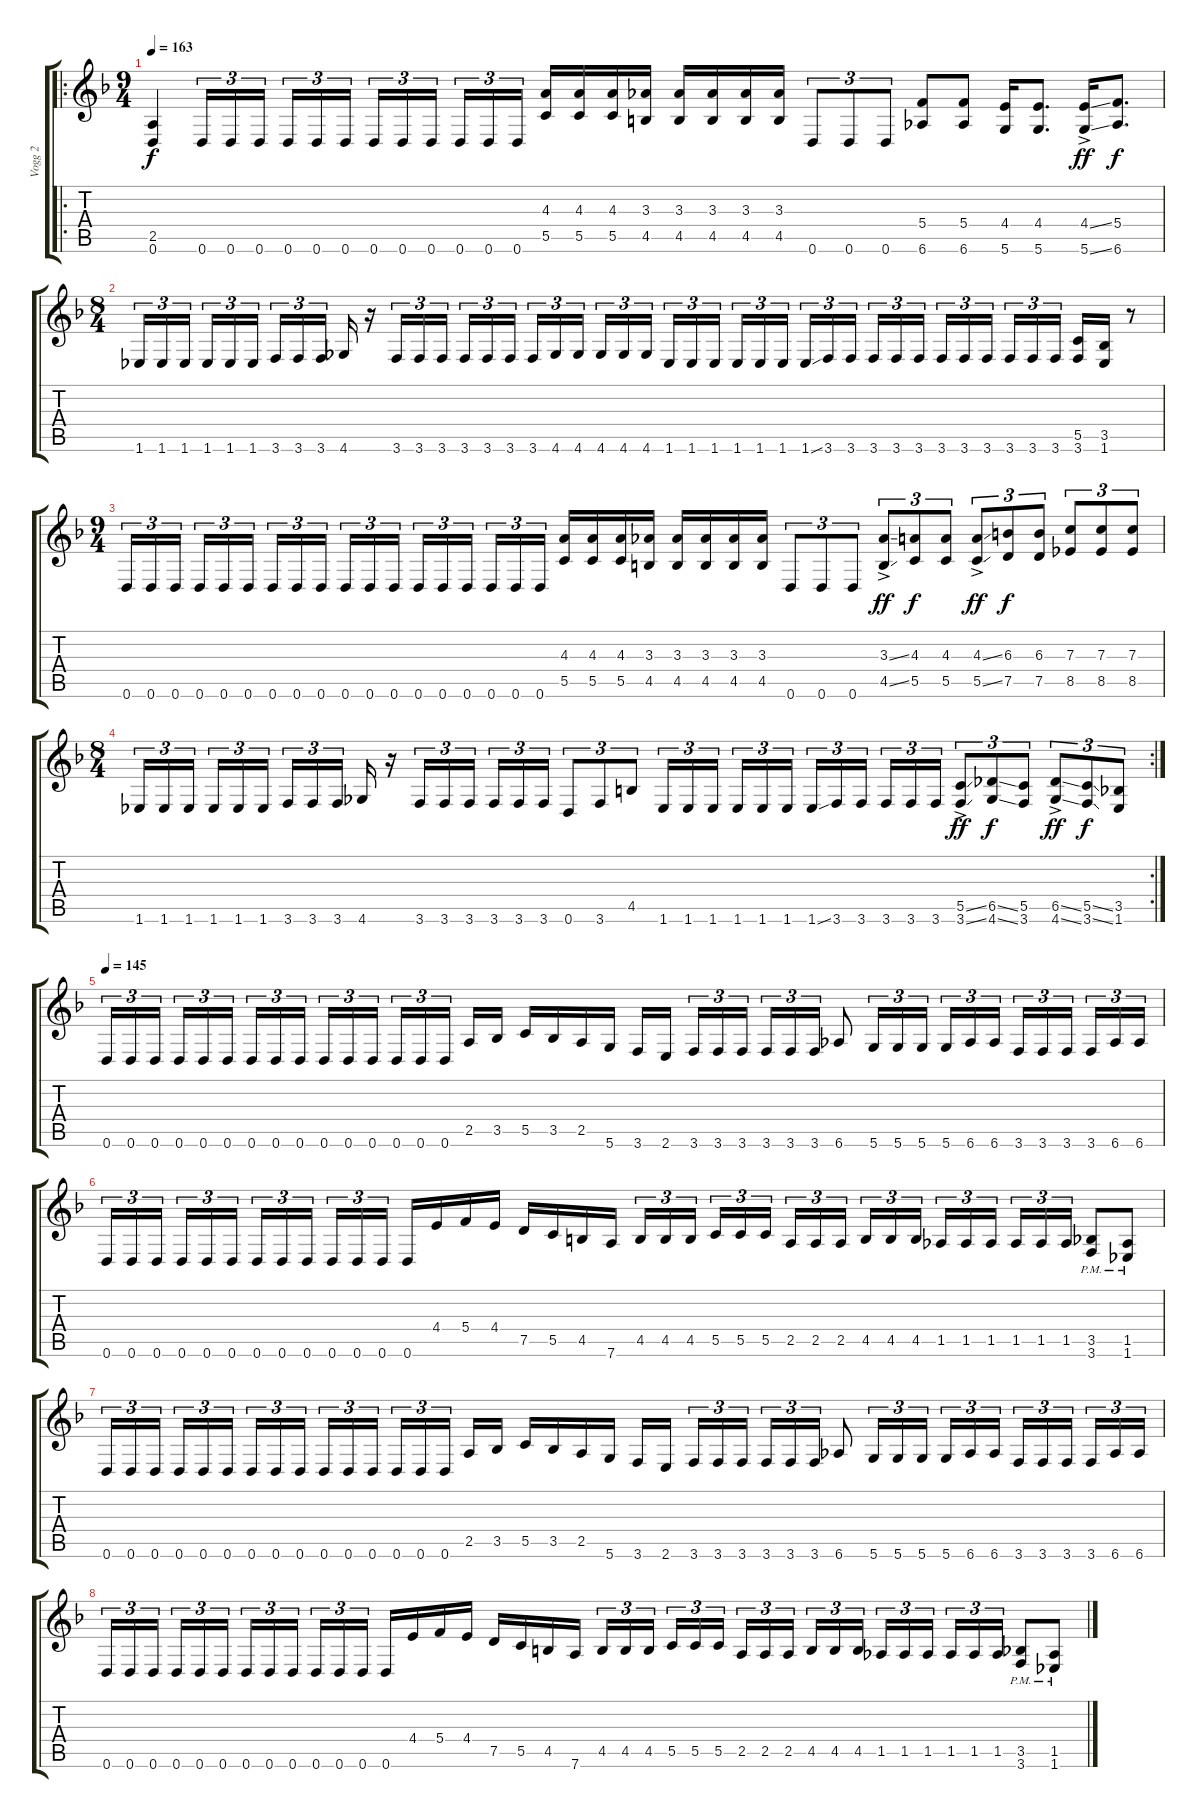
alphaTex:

\track ("Vogg 2" "Vogg 2") {instrument distortionguitar}
\staff {score tabs}
\tuning (D4 A3 F3 C3 G2 D2) {hide}
\ro
\ts (9 4)
\tempo 163
\clef g2
\ks f
(2.5 0.6).4{dy f} 0.6.16{tu (3 2)} 0.6.16{tu (3 2)} 0.6.16{tu (3 2) beam splitsecondary} 0.6.16{tu (3 2)} 0.6.16{tu (3 2)} 0.6.16{tu (3 2) beam splitsecondary} 0.6.16{tu (3 2)} 0.6.16{tu (3 2)} 0.6.16{tu (3 2) beam splitsecondary} 0.6.16{tu (3 2)} 0.6.16{tu (3 2)} 0.6.16{tu (3 2)} (4.3 5.5).16 (4.3 5.5).16 (4.3 5.5).16 (3.3 4.5).16 (3.3 4.5).16 (3.3 4.5).16 (3.3 4.5).16 (3.3 4.5).16 0.6.8{tu (3 2)} 0.6.8{tu (3 2)} 0.6.8{tu (3 2)} (5.4 6.6).8 (5.4 6.6).8 (4.4 5.6).16 (4.4 5.6).8{d} (4.4{ss ac} 5.6{ss ac}).16{dy ff} (5.4 6.6).8{d dy f} |
\ts (8 4)
1.6.16{tu (3 2)} 1.6.16{tu (3 2)} 1.6.16{tu (3 2) beam splitsecondary} 1.6.16{tu (3 2)} 1.6.16{tu (3 2)} 1.6.16{tu (3 2)} 3.6.16{tu (3 2)} 3.6.16{tu (3 2)} 3.6.16{tu (3 2) beam splitsecondary} 4.6.16 r.16 3.6.16{tu (3 2)} 3.6.16{tu (3 2)} 3.6.16{tu (3 2) beam splitsecondary} 3.6.16{tu (3 2)} 3.6.16{tu (3 2)} 3.6.16{tu (3 2)} 3.6.16{tu (3 2)} 4.6.16{tu (3 2)} 4.6.16{tu (3 2) beam splitsecondary} 4.6.16{tu (3 2)} 4.6.16{tu (3 2)} 4.6.16{tu (3 2)} 1.6.16{tu (3 2)} 1.6.16{tu (3 2)} 1.6.16{tu (3 2) beam splitsecondary} 1.6.16{tu (3 2)} 1.6.16{tu (3 2)} 1.6.16{tu (3 2)} 1.6{ss}.16{tu (3 2)} 3.6.16{tu (3 2)} 3.6.16{tu (3 2) beam splitsecondary} 3.6.16{tu (3 2)} 3.6.16{tu (3 2)} 3.6.16{tu (3 2)} 3.6.16{tu (3 2)} 3.6.16{tu (3 2)} 3.6.16{tu (3 2) beam splitsecondary} 3.6.16{tu (3 2)} 3.6.16{tu (3 2)} 3.6.16{tu (3 2)} (5.5 3.6).16 (3.5 1.6).16 r.8 |
\ts (9 4)
0.6.16{tu (3 2)} 0.6.16{tu (3 2)} 0.6.16{tu (3 2) beam splitsecondary} 0.6.16{tu (3 2)} 0.6.16{tu (3 2)} 0.6.16{tu (3 2) beam splitsecondary} 0.6.16{tu (3 2)} 0.6.16{tu (3 2)} 0.6.16{tu (3 2) beam splitsecondary} 0.6.16{tu (3 2)} 0.6.16{tu (3 2)} 0.6.16{tu (3 2) beam splitsecondary} 0.6.16{tu (3 2)} 0.6.16{tu (3 2)} 0.6.16{tu (3 2) beam splitsecondary} 0.6.16{tu (3 2)} 0.6.16{tu (3 2)} 0.6.16{tu (3 2)} (4.3 5.5).16 (4.3 5.5).16 (4.3 5.5).16 (3.3 4.5).16 (3.3 4.5).16 (3.3 4.5).16 (3.3 4.5).16 (3.3 4.5).16 0.6.8{tu (3 2)} 0.6.8{tu (3 2)} 0.6.8{tu (3 2)} (3.3{ss ac} 4.5{ss ac}).8{tu (3 2) dy ff} (4.3 5.5).8{tu (3 2) dy f} (4.3 5.5).8{tu (3 2)} (4.3{ss ac} 5.5{ss ac}).8{tu (3 2) dy ff} (6.3 7.5).8{tu (3 2) dy f} (6.3 7.5).8{tu (3 2)} (7.3 8.5).8{tu (3 2)} (7.3 8.5).8{tu (3 2)} (7.3 8.5).8{tu (3 2)} |
\rc 2
\ts (8 4)
1.6.16{tu (3 2)} 1.6.16{tu (3 2)} 1.6.16{tu (3 2) beam splitsecondary} 1.6.16{tu (3 2)} 1.6.16{tu (3 2)} 1.6.16{tu (3 2)} 3.6.16{tu (3 2)} 3.6.16{tu (3 2)} 3.6.16{tu (3 2) beam splitsecondary} 4.6.16 r.16 3.6.16{tu (3 2)} 3.6.16{tu (3 2)} 3.6.16{tu (3 2) beam splitsecondary} 3.6.16{tu (3 2)} 3.6.16{tu (3 2)} 3.6.16{tu (3 2)} 0.6.8{tu (3 2)} 3.6.8{tu (3 2)} 4.5.8{tu (3 2)} 1.6.16{tu (3 2)} 1.6.16{tu (3 2)} 1.6.16{tu (3 2) beam splitsecondary} 1.6.16{tu (3 2)} 1.6.16{tu (3 2)} 1.6.16{tu (3 2)} 1.6{ss}.16{tu (3 2)} 3.6.16{tu (3 2)} 3.6.16{tu (3 2) beam splitsecondary} 3.6.16{tu (3 2)} 3.6.16{tu (3 2)} 3.6.16{tu (3 2)} (5.5{ss ac} 3.6{ss ac}).8{tu (3 2) dy ff} (6.5{ss} 4.6{ss}).8{tu (3 2) dy f} (5.5 3.6).8{tu (3 2)} (6.5{ss ac} 4.6{ss ac}).8{tu (3 2) dy ff} (5.5{ss} 3.6{ss}).8{tu (3 2) dy f} (3.5 1.6).8{tu (3 2)} |
\tempo 145
0.6.16{tu (3 2)} 0.6.16{tu (3 2)} 0.6.16{tu (3 2) beam splitsecondary} 0.6.16{tu (3 2)} 0.6.16{tu (3 2)} 0.6.16{tu (3 2)} 0.6.16{tu (3 2)} 0.6.16{tu (3 2)} 0.6.16{tu (3 2) beam splitsecondary} 0.6.16{tu (3 2)} 0.6.16{tu (3 2)} 0.6.16{tu (3 2)} 0.6.16{tu (3 2)} 0.6.16{tu (3 2)} 0.6.16{tu (3 2) beam splitsecondary} 2.5.16 3.5.16 5.5.16 3.5.16 2.5.16 5.6.16 3.6.16 2.6.16{beam splitsecondary} 3.6.16{tu (3 2)} 3.6.16{tu (3 2)} 3.6.16{tu (3 2)} 3.6.16{tu (3 2)} 3.6.16{tu (3 2)} 3.6.16{tu (3 2)} 6.6.8 5.6.16{tu (3 2)} 5.6.16{tu (3 2)} 5.6.16{tu (3 2) beam splitsecondary} 5.6.16{tu (3 2)} 6.6.16{tu (3 2)} 6.6.16{tu (3 2)} 3.6.16{tu (3 2)} 3.6.16{tu (3 2)} 3.6.16{tu (3 2) beam splitsecondary} 3.6.16{tu (3 2)} 6.6.16{tu (3 2)} 6.6.16{tu (3 2)} |
0.6.16{tu (3 2)} 0.6.16{tu (3 2)} 0.6.16{tu (3 2) beam splitsecondary} 0.6.16{tu (3 2)} 0.6.16{tu (3 2)} 0.6.16{tu (3 2)} 0.6.16{tu (3 2)} 0.6.16{tu (3 2)} 0.6.16{tu (3 2) beam splitsecondary} 0.6.16{tu (3 2)} 0.6.16{tu (3 2)} 0.6.16{tu (3 2)} 0.6.16 4.4.16 5.4.16 4.4.16 7.5.16 5.5.16 4.5.16 7.6.16 4.5.16{tu (3 2)} 4.5.16{tu (3 2)} 4.5.16{tu (3 2) beam splitsecondary} 5.5.16{tu (3 2)} 5.5.16{tu (3 2)} 5.5.16{tu (3 2)} 2.5.16{tu (3 2)} 2.5.16{tu (3 2)} 2.5.16{tu (3 2) beam splitsecondary} 4.5.16{tu (3 2)} 4.5.16{tu (3 2)} 4.5.16{tu (3 2)} 1.5.16{tu (3 2)} 1.5.16{tu (3 2)} 1.5.16{tu (3 2) beam splitsecondary} 1.5.16{tu (3 2)} 1.5.16{tu (3 2)} 1.5.16{tu (3 2)} (3.5{pm} 3.6{pm}).8 (1.5{pm} 1.6{pm}).8 |
0.6.16{tu (3 2)} 0.6.16{tu (3 2)} 0.6.16{tu (3 2) beam splitsecondary} 0.6.16{tu (3 2)} 0.6.16{tu (3 2)} 0.6.16{tu (3 2)} 0.6.16{tu (3 2)} 0.6.16{tu (3 2)} 0.6.16{tu (3 2) beam splitsecondary} 0.6.16{tu (3 2)} 0.6.16{tu (3 2)} 0.6.16{tu (3 2)} 0.6.16{tu (3 2)} 0.6.16{tu (3 2)} 0.6.16{tu (3 2) beam splitsecondary} 2.5.16 3.5.16 5.5.16 3.5.16 2.5.16 5.6.16 3.6.16 2.6.16{beam splitsecondary} 3.6.16{tu (3 2)} 3.6.16{tu (3 2)} 3.6.16{tu (3 2)} 3.6.16{tu (3 2)} 3.6.16{tu (3 2)} 3.6.16{tu (3 2)} 6.6.8 5.6.16{tu (3 2)} 5.6.16{tu (3 2)} 5.6.16{tu (3 2) beam splitsecondary} 5.6.16{tu (3 2)} 6.6.16{tu (3 2)} 6.6.16{tu (3 2)} 3.6.16{tu (3 2)} 3.6.16{tu (3 2)} 3.6.16{tu (3 2) beam splitsecondary} 3.6.16{tu (3 2)} 6.6.16{tu (3 2)} 6.6.16{tu (3 2)} |
0.6.16{tu (3 2)} 0.6.16{tu (3 2)} 0.6.16{tu (3 2) beam splitsecondary} 0.6.16{tu (3 2)} 0.6.16{tu (3 2)} 0.6.16{tu (3 2)} 0.6.16{tu (3 2)} 0.6.16{tu (3 2)} 0.6.16{tu (3 2) beam splitsecondary} 0.6.16{tu (3 2)} 0.6.16{tu (3 2)} 0.6.16{tu (3 2)} 0.6.16 4.4.16 5.4.16 4.4.16 7.5.16 5.5.16 4.5.16 7.6.16 4.5.16{tu (3 2)} 4.5.16{tu (3 2)} 4.5.16{tu (3 2) beam splitsecondary} 5.5.16{tu (3 2)} 5.5.16{tu (3 2)} 5.5.16{tu (3 2)} 2.5.16{tu (3 2)} 2.5.16{tu (3 2)} 2.5.16{tu (3 2) beam splitsecondary} 4.5.16{tu (3 2)} 4.5.16{tu (3 2)} 4.5.16{tu (3 2)} 1.5.16{tu (3 2)} 1.5.16{tu (3 2)} 1.5.16{tu (3 2) beam splitsecondary} 1.5.16{tu (3 2)} 1.5.16{tu (3 2)} 1.5.16{tu (3 2)} (3.5{pm} 3.6{pm}).8 (1.5{pm} 1.6{pm}).8
